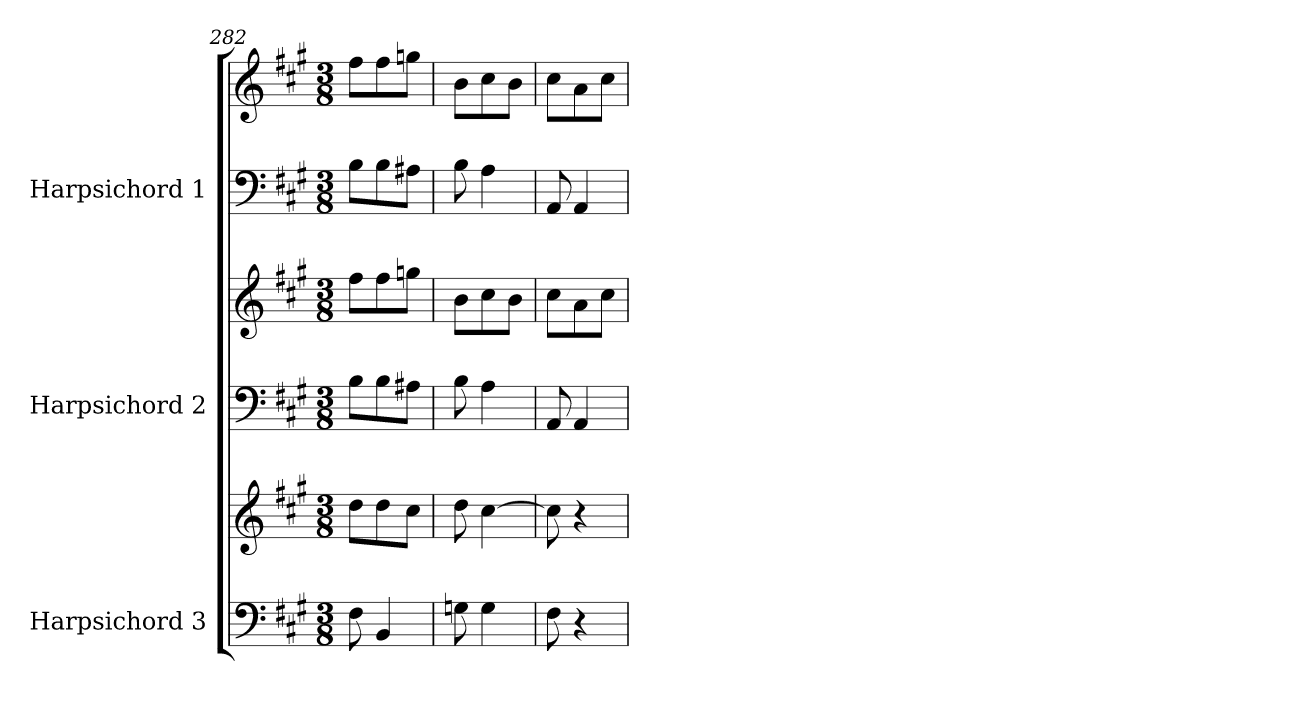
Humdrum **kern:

**kern	**kern	**kern	**kern	**kern	**kern
*part3	*part3	*part2	*part2	*part1	*part1
*staff6	*staff5	*staff4	*staff3	*staff2	*staff1
*I"Harpsichord 3	*	*I"Harpsichord 2	*	*I"Harpsichord 1	*
*I'Hp	*	*I'Hp	*	*I'Hp	*
!!LO:PB:g=z
*clefF4	*clefG2	*clefF4	*clefG2	*clefF4	*clefG2
*k[f#c#g#]	*k[f#c#g#]	*k[f#c#g#]	*k[f#c#g#]	*k[f#c#g#]	*k[f#c#g#]
*M3/8	*M3/8	*M3/8	*M3/8	*M3/8	*M3/8
=282	=282	=282	=282	=282	=282
8F#\	8dd\L	8B\L	8ff#\L	8B\L	8ff#\L
4BB/	8dd\	8B\	8ff#\	8B\	8ff#\
.	8cc#\J	8A#X\J	8ggn\J	8A#X\J	8ggn\J
=283	=283	=283	=283	=283	=283
8Gn\	8dd\	8B\	8b\L	8B\	8b\L
4G\	[4cc#\	4A\	8cc#\	4A\	8cc#\
.	.	.	8b\J	.	8b\J
=284	=284	=284	=284	=284	=284
8F#\	8cc#\]	8AA/	8cc#\L	8AA/	8cc#\L
4r	4r	4AA/	8a\	4AA/	8a\
.	.	.	8cc#\J	.	8cc#\J
=	=	=	=	=	=
*-	*-	*-	*-	*-	*-
